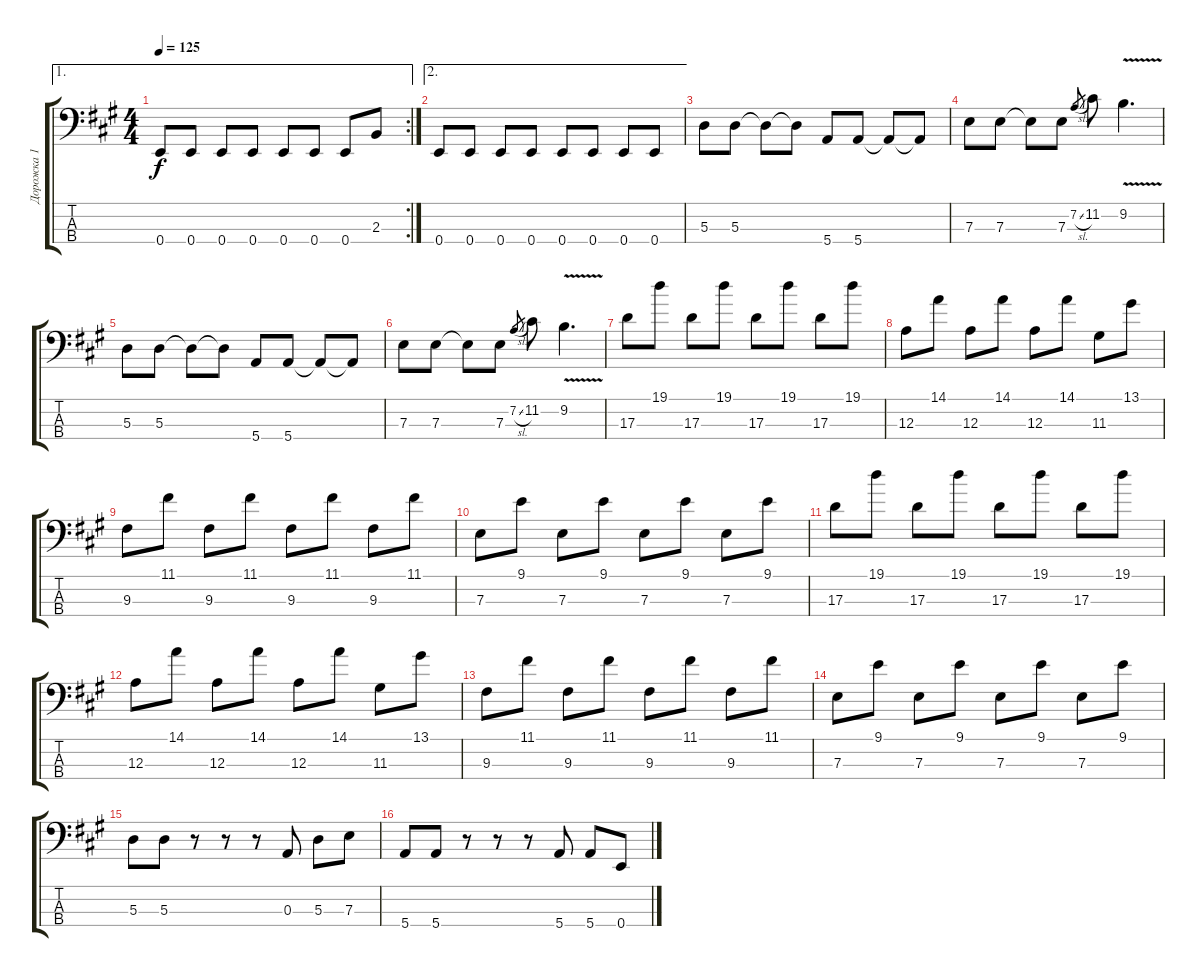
\track ("Дорожка 1" "Дорожка 1") {instrument electricbasspick}
\staff {score tabs}
\tuning (G2 D2 A1 E1) {hide}
\ae 1
\rc 2
\ts (4 4)
\tempo 125
\clef f4
\ks a
0.4.8{dy f} 0.4.8 0.4.8 0.4.8 0.4.8 0.4.8 0.4.8 2.3.8 |
\ae 2
0.4.8 0.4.8 0.4.8 0.4.8 0.4.8 0.4.8 0.4.8 0.4.8 |
5.3.8 5.3.8 5.3{t}.8 5.3{t}.8 5.4.8 5.4.8 5.4{t}.8 5.4{t}.8 |
7.3.8 7.3.8 7.3{t}.8 7.3.8 7.2{sl}.8{gr} 11.2.8 9.2{v}.4{d} |
5.3.8 5.3.8 5.3{t}.8 5.3{t}.8 5.4.8 5.4.8 5.4{t}.8 5.4{t}.8 |
7.3.8 7.3.8 7.3{t}.8 7.3.8 7.2{sl}.8{gr} 11.2.8 9.2{v}.4{d} |
17.3.8 19.1.8 17.3.8 19.1.8 17.3.8 19.1.8 17.3.8 19.1.8 |
12.3.8 14.1.8 12.3.8 14.1.8 12.3.8 14.1.8 11.3.8 13.1.8 |
9.3.8 11.1.8 9.3.8 11.1.8 9.3.8 11.1.8 9.3.8 11.1.8 |
7.3.8 9.1.8 7.3.8 9.1.8 7.3.8 9.1.8 7.3.8 9.1.8 |
17.3.8 19.1.8 17.3.8 19.1.8 17.3.8 19.1.8 17.3.8 19.1.8 |
12.3.8 14.1.8 12.3.8 14.1.8 12.3.8 14.1.8 11.3.8 13.1.8 |
9.3.8 11.1.8 9.3.8 11.1.8 9.3.8 11.1.8 9.3.8 11.1.8 |
7.3.8 9.1.8 7.3.8 9.1.8 7.3.8 9.1.8 7.3.8 9.1.8 |
5.3.8 5.3.8 r.8 r.8 r.8 0.3.8 5.3.8 7.3.8 |
5.4.8 5.4.8 r.8 r.8 r.8 5.4.8 5.4.8 0.4.8
